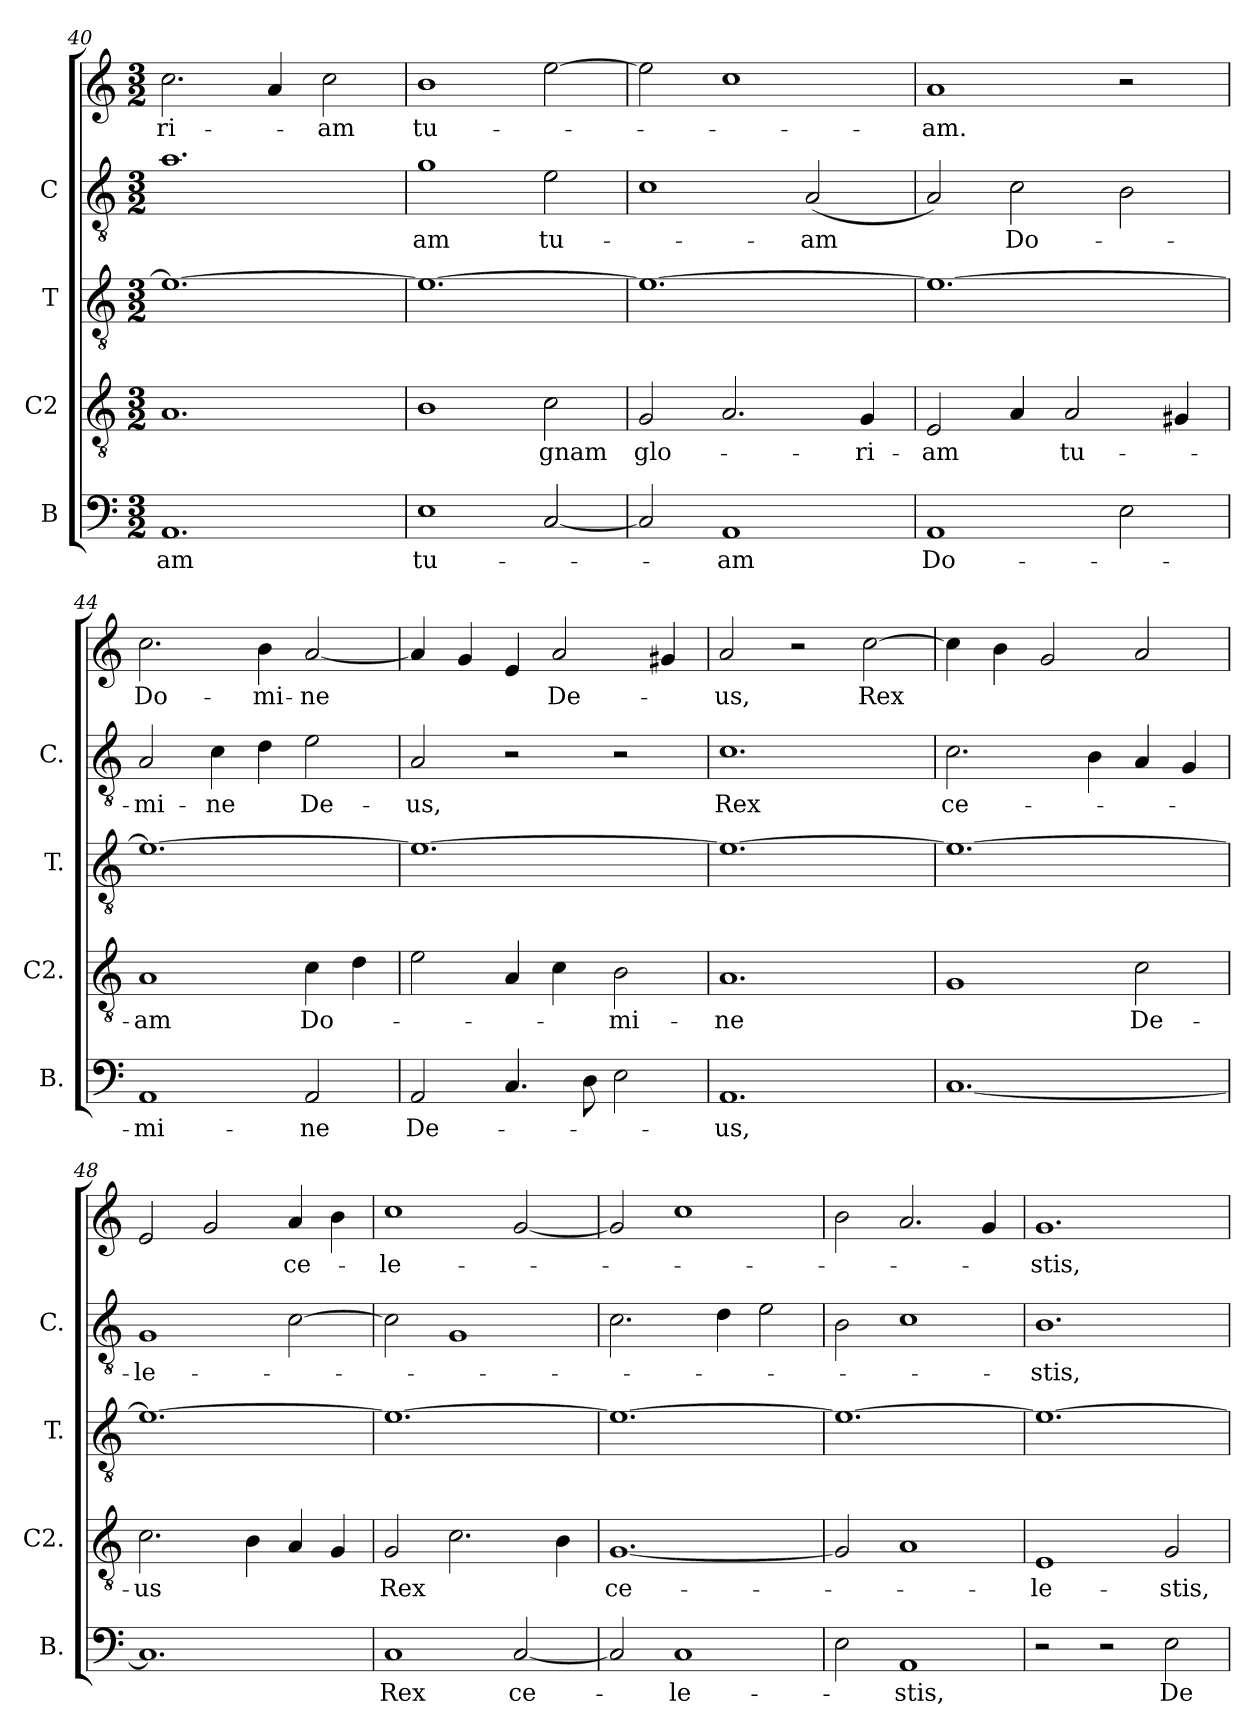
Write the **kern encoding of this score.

**kern	**text	**kern	**text	**kern	**kern	**text	**kern	**text
*part5	*part5	*part4	*part4	*part3	*part2	*part2	*part1	*part1
*staff5	*staff5	*staff4	*staff4	*staff3	*staff2	*staff2	*staff1	*staff1
*I"B	*	*I"C2	*	*I"T	*I"C	*	*	*
*I'B.	*	*I'C2.	*	*I'T.	*I'C.	*	*	*
*clefF4	*	*clefGv2	*	*clefGv2	*clefGv2	*	*clefG2	*
*ITrd-7c-12	*	*	*	*	*	*	*	*
*k[]	*	*k[]	*	*k[]	*k[]	*	*k[]	*
*C:	*	*C:	*	*C:	*C:	*	*C:	*
*M3/2	*	*M3/2	*	*M3/2	*M3/2	*	*M3/2	*
=40	=40	=40	=40	=40	=40	=40	=40	=40
1.A/	-am	1.A/	.	1.e\_	1.a/	.	2.cc\	-ri-
.	.	.	.	.	.	.	4a/	.
.	.	.	.	.	.	.	2cc\	-am
=41	=41	=41	=41	=41	=41	=41	=41	=41
1e/	tu-	1B\	.	1.e\_	1g/	-am	1b\	tu-
[2c/	.	2c\	-gnam	.	2e\	tu-	[2ee\	.
=42	=42	=42	=42	=42	=42	=42	=42	=42
2c/]	.	2G/	glo-	1.e\_	1c/	.	2ee\]	.
1A/	-am	2.A/	.	.	.	.	1cc/	.
.	.	.	.	.	(2A/	-am	.	.
.	.	4G/	-ri-	.	.	.	.	.
=43	=43	=43	=43	=43	=43	=43	=43	=43
1A/	Do-	2E/	-am	1.e\_	2A/)	.	1a/	-am.
.	.	4A/	.	.	2c\	Do-	.	.
.	.	2A/	tu-	.	.	.	.	.
2e\	.	.	.	.	2B\	.	2r	.
.	.	4G#X/	.	.	.	.	.	.
!!LO:LB:g=z
=44	=44	=44	=44	=44	=44	=44	=44	=44
1A/	-mi-	1A/	-am	1.e\_	2A/	-mi-	2.cc\	Do-
.	.	.	.	.	4c\	-ne	.	.
.	.	.	.	.	4d\	.	4b\	-mi-
2A/	-ne	4c\	Do-	.	2e\	De-	[2a/	-ne
.	.	4d\	.	.	.	.	.	.
=45	=45	=45	=45	=45	=45	=45	=45	=45
2A/	De-	2e\	.	1.e\_	2A/	-us,	4a/]	.
.	.	.	.	.	.	.	4g/	.
4.c/	.	4A/	.	.	2r	.	4e/	.
.	.	4c\	.	.	.	.	2a/	De-
8d\	.	.	.	.	.	.	.	.
2e\	.	2B\	-mi-	.	2r	.	.	.
.	.	.	.	.	.	.	4g#X/	.
=46	=46	=46	=46	=46	=46	=46	=46	=46
1.A/	-us,	1.A/	-ne	1.e\_	1.c/	Rex	2a/	-us,
.	.	.	.	.	.	.	2r	.
.	.	.	.	.	.	.	[2cc\	Rex
=47	=47	=47	=47	=47	=47	=47	=47	=47
[1.c/	.	1G/	.	1.e\_	2.c\	ce-	4cc\]	.
.	.	.	.	.	.	.	4b\	.
.	.	.	.	.	.	.	2g/	.
.	.	.	.	.	4B\	.	.	.
.	.	2c\	De-	.	4A/	.	2a/	.
.	.	.	.	.	4G/	.	.	.
=48	=48	=48	=48	=48	=48	=48	=48	=48
1.c/]	.	2.c\	-us	1.e\_	1G/	-le-	2e/	.
.	.	.	.	.	.	.	2g/	.
.	.	4B\	.	.	.	.	.	.
.	.	4A/	.	.	[2c\	.	4a/	ce-
.	.	4G/	.	.	.	.	4b\	.
=49	=49	=49	=49	=49	=49	=49	=49	=49
1c/	Rex	2G/	Rex	1.e\_	2c\]	.	1cc/	-le-
.	.	2.c\	.	.	1G/	.	.	.
[2c/	ce-	.	.	.	.	.	[2g/	.
.	.	4B\	.	.	.	.	.	.
!!LO:LB:g=z
=50	=50	=50	=50	=50	=50	=50	=50	=50
2c/]	.	[1.G/	ce-	1.e\_	2.c\	.	2g/]	.
1c/	-le-	.	.	.	.	.	1cc/	.
.	.	.	.	.	4d\	.	.	.
.	.	.	.	.	2e\	.	.	.
=51	=51	=51	=51	=51	=51	=51	=51	=51
2e\	.	2G/]	.	1.e\_	2B\	.	2b\	.
1A/	-stis,	1A/	.	.	1c/	.	2.a/	.
.	.	.	.	.	.	.	4g/	.
=52	=52	=52	=52	=52	=52	=52	=52	=52
2r	.	1E/	-le-	1.e\_	1.B\	-stis,	1.g/	-stis,
2r	.	.	.	.	.	.	.	.
2e\	De-	2G/	-stis,	.	.	.	.	.
=	=	=	=	=	=	=	=	=
*-	*-	*-	*-	*-	*-	*-	*-	*-
